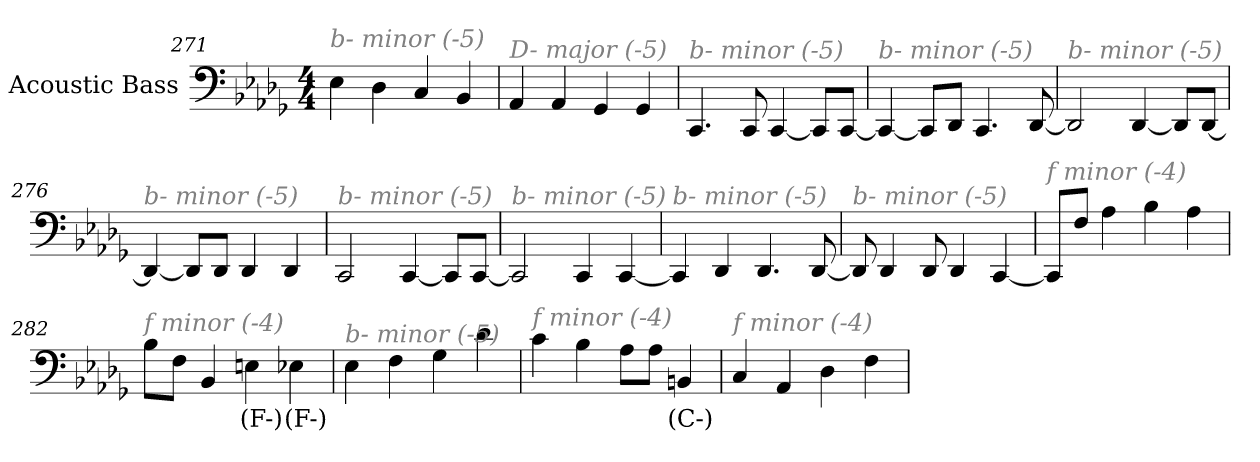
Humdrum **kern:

**kern	**text
*part1	*part1
*staff1	*staff1
*I"Acoustic Bass	*
*clefF4	*
*ITrd7c12	*
*k[b-e-a-d-g-]	*
*D-:	*
*M4/4	*
=271	=271
!LO:TX:i:color=#808080:t=b- minor (-5)	!
4EE-	.
4DD-	.
4CC	.
4BBB-	.
=272	=272
!LO:TX:i:color=#808080:t=D- major (-5)	!
4AAA-	.
4AAA-	.
4GGG-	.
4GGG-	.
=273	=273
!LO:TX:i:color=#808080:t=b- minor (-5)	!
4.CCC	.
8CCC	.
[4CCC	.
8CCCL]	.
[8CCCJ	.
=274	=274
!LO:TX:i:color=#808080:t=b- minor (-5)	!
4CCC_	.
8CCCL]	.
8DDD-J	.
4.CCC	.
[8DDD-	.
=275	=275
!LO:TX:i:color=#808080:t=b- minor (-5)	!
2DDD-]	.
[4DDD-	.
8DDD-L]	.
[8DDD-J	.
=276	=276
!LO:TX:i:color=#808080:t=b- minor (-5)	!
4DDD-_	.
8DDD-L]	.
8DDD-J	.
4DDD-	.
4DDD-	.
=277	=277
!LO:TX:i:color=#808080:t=b- minor (-5)	!
2CCC	.
[4CCC	.
8CCCL]	.
[8CCCJ	.
=278	=278
!LO:TX:i:color=#808080:t=b- minor (-5)	!
2CCC]	.
4CCC	.
[4CCC	.
=279	=279
!LO:TX:i:color=#808080:t=b- minor (-5)	!
4CCC]	.
4DDD-	.
4.DDD-	.
[8DDD-	.
=280	=280
!LO:TX:i:color=#808080:t=b- minor (-5)	!
8DDD-]	.
4DDD-	.
8DDD-	.
4DDD-	.
[4CCC	.
=281	=281
!LO:TX:i:color=#808080:t=f minor (-4)	!
8CCCL]	.
8FFJ	.
4AA-	.
4BB-	.
4AA-	.
=282	=282
!LO:TX:i:color=#808080:t=f minor (-4)	!
8BB-L	.
8FFJ	.
4BBB-	.
4EEni	(F-)
4EE-i	(F-)
=283	=283
!LO:TX:i:color=#808080:t=b- minor (-5)	!
4EE-	.
4FF	.
4GG-	.
4D-	.
=284	=284
!LO:TX:i:color=#808080:t=f minor (-4)	!
4C	.
4BB-	.
8AA-L	.
8AA-J	.
4BBBni	(C-)
=285	=285
!LO:TX:i:color=#808080:t=f minor (-4)	!
4CC	.
4AAA-	.
4DD-	.
4FF	.
=	=
*-	*-
